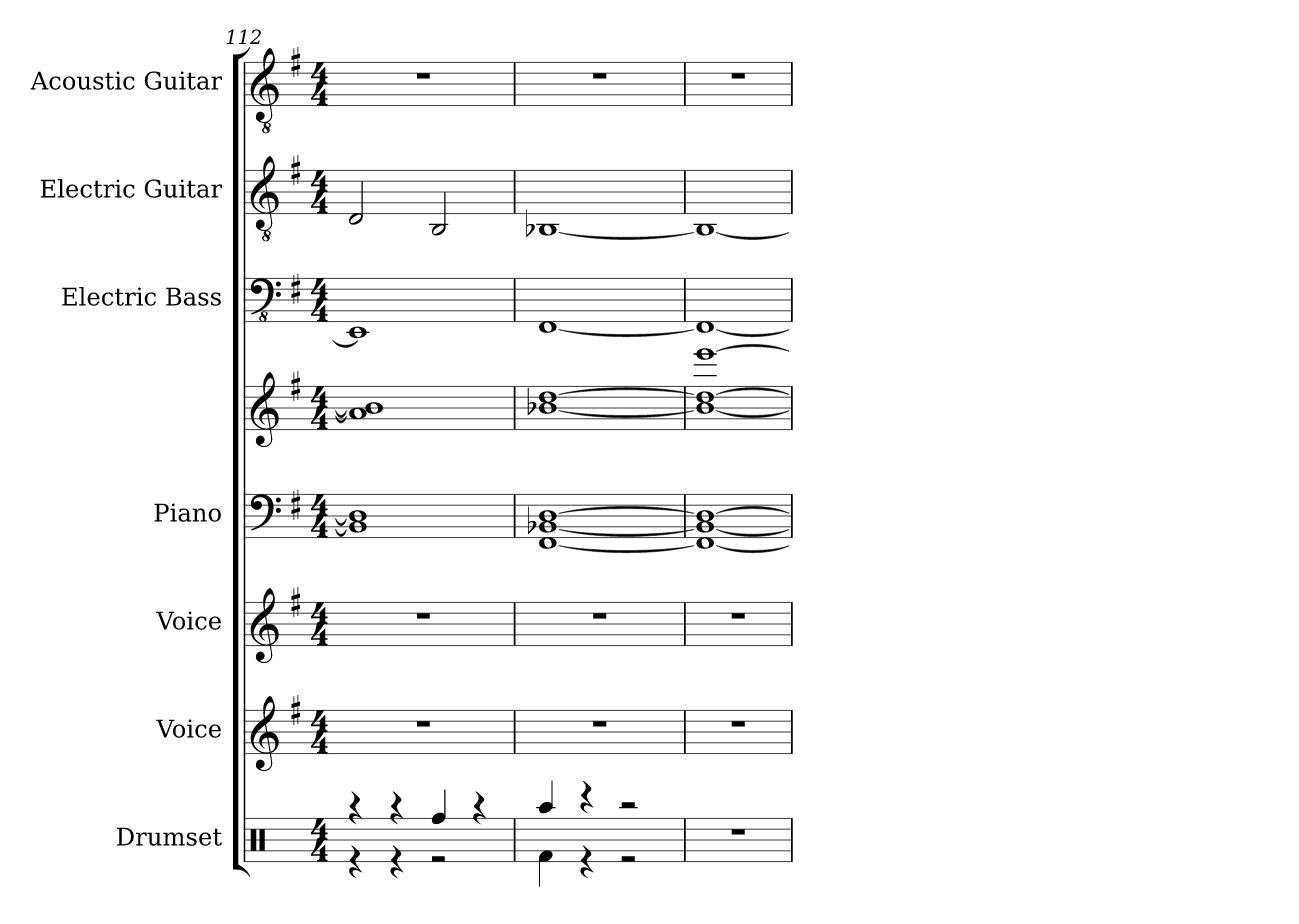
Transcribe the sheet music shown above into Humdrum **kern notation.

**kern	**kern	**kern	**kern	**kern	**kern	**kern	**kern
*part7	*part6	*part5	*part4	*part4	*part3	*part2	*part1
*staff8	*staff7	*staff6	*staff5	*staff4	*staff3	*staff2	*staff1
*I"Drumset	*I"Voice	*I"Voice	*I"Piano	*	*I"Electric Bass	*I"Electric Guitar	*I"Acoustic Guitar
*I'Drs.	*I'Vo.	*I'Vo.	*I'Pno.	*	*I'El. B.	*I'El. Guit.	*I'Guit.
*clefX	*clefG2	*clefG2	*clefF4	*clefG2	*clefFv4	*clefGv2	*clefGv2
*k[]	*k[f#]	*k[f#]	*k[f#]	*k[f#]	*k[f#]	*k[f#]	*k[f#]
*M4/4	*M4/4	*M4/4	*M4/4	*M4/4	*M4/4	*M4/4	*M4/4
=112	=112	=112	=112	=112	=112	=112	=112
*^	*	*	*	*	*	*	*
4r	4r	1r	1r	1BB] 1D]	1a] 1b]	1EEE]	2D/	1r
4r	4r	.	.	.	.	.	.	.
4Rff/	2r	.	.	.	.	.	2BB/	.
4r	.	.	.	.	.	.	.	.
=113	=113	=113	=113	=113	=113	=113	=113	=113
4Raa/	4Rf\	1r	1r	[1FF# [1BB-X [1D	[1b-X [1dd	[1FFF#	[1BB-X	1r
4r	4r	.	.	.	.	.	.	.
2r	2r	.	.	.	.	.	.	.
*v	*v	*	*	*	*	*	*	*
=114	=114	=114	=114	=114	=114	=114	=114
1r	1r	1r	1FF#_ 1BB-_ 1D_	1b-_ 1dd_ [1eee	1FFF#_	1BB-_	1r
=	=	=	=	=	=	=	=
*-	*-	*-	*-	*-	*-	*-	*-
